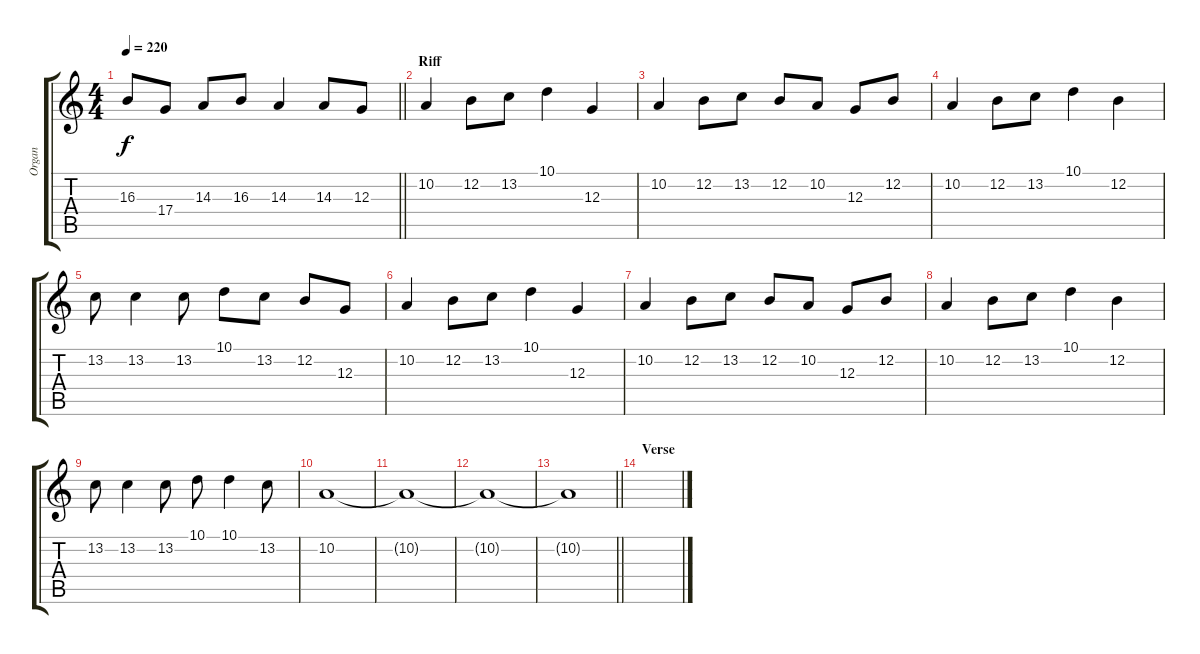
\track ("Organ" "Organ") {instrument harmonica}
\staff {score tabs}
\tuning (E4 B3 G3 D3 A2 E2) {hide}
\ts (4 4)
\tempo 220
\clef g2
\barLineRight lightlight
\ks c
16.3.8{dy f} 17.4.8 14.3.8 16.3.8 14.3.4 14.3.8 12.3.8 |
\section ("" "Riff")
10.2.4 12.2.8 13.2.8 10.1.4 12.3.4 |
10.2.4 12.2.8 13.2.8 12.2.8 10.2.8 12.3.8 12.2.8 |
10.2.4 12.2.8 13.2.8 10.1.4 12.2.4 |
13.2.8 13.2.4 13.2.8 10.1.8 13.2.8 12.2.8 12.3.8 |
10.2.4 12.2.8 13.2.8 10.1.4 12.3.4 |
10.2.4 12.2.8 13.2.8 12.2.8 10.2.8 12.3.8 12.2.8 |
10.2.4 12.2.8 13.2.8 10.1.4 12.2.4 |
13.2.8 13.2.4 13.2.8 10.1.8 10.1.4 13.2.8 |
10.2.1 |
10.2{t}.1 |
10.2{t}.1 |
\barLineRight lightlight
10.2{t}.1 |
\section ("" "Verse")
